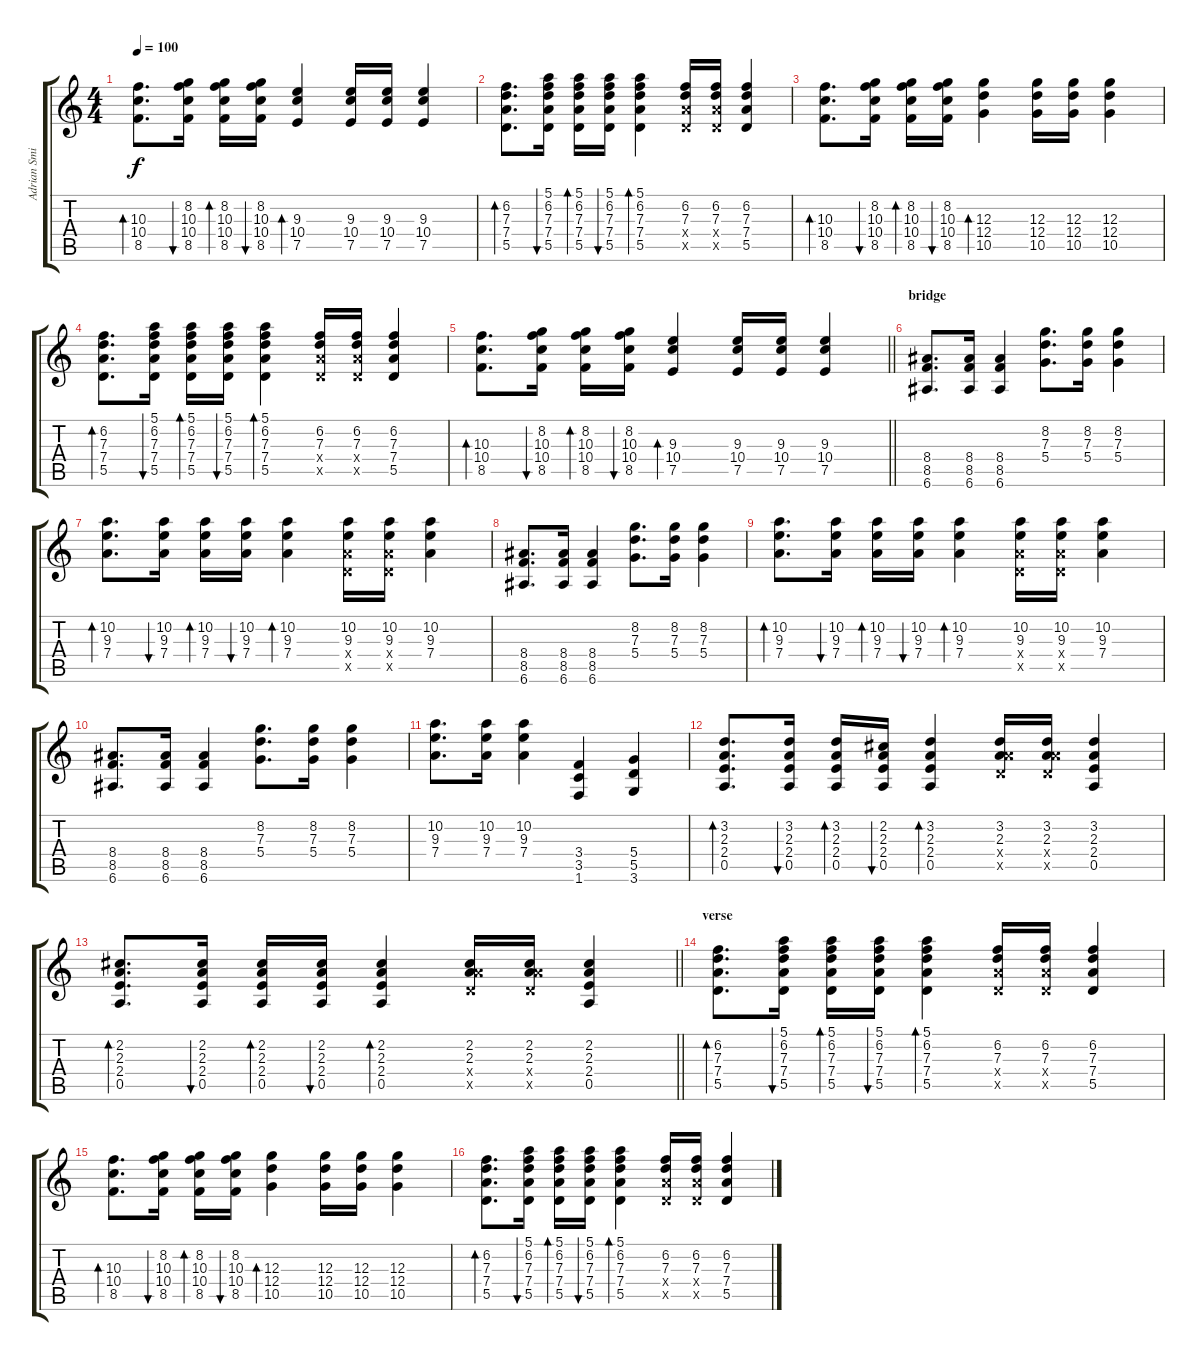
\track ("Adrian Smith" "Adrian Smi") {instrument distortionguitar}
\staff {score tabs}
\tuning (E4 B3 G3 D3 A2 E2) {hide}
\ts (4 4)
\tempo 100
\clef g2
\ks c
(10.3 10.4 8.5).8{d bd 60 dy f} (8.2 10.3 10.4 8.5).16{bu 60} (8.2 10.3 10.4 8.5).16{bd 60} (8.2 10.3 10.4 8.5).16{bu 60} (9.3 10.4 7.5).4{bd 60} (9.3 10.4 7.5).16 (9.3 10.4 7.5).16 (9.3 10.4 7.5).4 |
(6.2 7.3 7.4 5.5).8{d bd 60} (5.1 6.2 7.3 7.4 5.5).16{bu 60} (5.1 6.2 7.3 7.4 5.5).16{bd 60} (5.1 6.2 7.3 7.4 5.5).16{bu 60} (5.1 6.2 7.3 7.4 5.5).4{bd 60} (6.2 7.3 7.4{x} 5.5{x}).16 (6.2 7.3 7.4{x} 5.5{x}).16 (6.2 7.3 7.4 5.5).4 |
(10.3 10.4 8.5).8{d bd 60} (8.2 10.3 10.4 8.5).16{bu 60} (8.2 10.3 10.4 8.5).16{bd 60} (8.2 10.3 10.4 8.5).16{bu 60} (12.3 12.4 10.5).4{bd 60} (12.3 12.4 10.5).16 (12.3 12.4 10.5).16 (12.3 12.4 10.5).4 |
(6.2 7.3 7.4 5.5).8{d bd 60} (5.1 6.2 7.3 7.4 5.5).16{bu 60} (5.1 6.2 7.3 7.4 5.5).16{bd 60} (5.1 6.2 7.3 7.4 5.5).16{bu 60} (5.1 6.2 7.3 7.4 5.5).4{bd 60} (6.2 7.3 7.4{x} 5.5{x}).16 (6.2 7.3 7.4{x} 5.5{x}).16 (6.2 7.3 7.4 5.5).4 |
\barLineRight lightlight
(10.3 10.4 8.5).8{d bd 60} (8.2 10.3 10.4 8.5).16{bu 60} (8.2 10.3 10.4 8.5).16{bd 60} (8.2 10.3 10.4 8.5).16{bu 60} (9.3 10.4 7.5).4{bd 60} (9.3 10.4 7.5).16 (9.3 10.4 7.5).16 (9.3 10.4 7.5).4 |
\section ("" "bridge")
(8.4 8.5 6.6).8{d} (8.4 8.5 6.6).16 (8.4 8.5 6.6).4 (8.2 7.3 5.4).8{d} (8.2 7.3 5.4).16 (8.2 7.3 5.4).4 |
(10.2 9.3 7.4).8{d bd 60} (10.2 9.3 7.4).16{bu 60} (10.2 9.3 7.4).16{bd 60} (10.2 9.3 7.4).16{bu 60} (10.2 9.3 7.4).4{bd 60} (10.2 9.3 7.4{x} 5.5{x}).16 (10.2 9.3 7.4{x} 5.5{x}).16 (10.2 9.3 7.4).4 |
(8.4 8.5 6.6).8{d} (8.4 8.5 6.6).16 (8.4 8.5 6.6).4 (8.2 7.3 5.4).8{d} (8.2 7.3 5.4).16 (8.2 7.3 5.4).4 |
(10.2 9.3 7.4).8{d bd 60} (10.2 9.3 7.4).16{bu 60} (10.2 9.3 7.4).16{bd 60} (10.2 9.3 7.4).16{bu 60} (10.2 9.3 7.4).4{bd 60} (10.2 9.3 7.4{x} 5.5{x}).16 (10.2 9.3 7.4{x} 5.5{x}).16 (10.2 9.3 7.4).4 |
(8.4 8.5 6.6).8{d} (8.4 8.5 6.6).16 (8.4 8.5 6.6).4 (8.2 7.3 5.4).8{d} (8.2 7.3 5.4).16 (8.2 7.3 5.4).4 |
(10.2 9.3 7.4).8{d} (10.2 9.3 7.4).16 (10.2 9.3 7.4).4 (3.4 3.5 1.6).4 (5.4 5.5 3.6).4 |
(3.2 2.3 2.4 0.5).8{d bd 60} (3.2 2.3 2.4 0.5).16{bu 60} (3.2 2.3 2.4 0.5).16{bd 60} (2.2 2.3 2.4 0.5).16{bu 60} (3.2 2.3 2.4 0.5).4{bd 60} (3.2 2.3 7.4{x} 5.5{x}).16 (3.2 2.3 7.4{x} 5.5{x}).16 (3.2 2.3 2.4 0.5).4 |
\barLineRight lightlight
(2.2 2.3 2.4 0.5).8{d bd 60} (2.2 2.3 2.4 0.5).16{bu 60} (2.2 2.3 2.4 0.5).16{bd 60} (2.2 2.3 2.4 0.5).16{bu 60} (2.2 2.3 2.4 0.5).4{bd 60} (2.2 2.3 7.4{x} 5.5{x}).16 (2.2 2.3 7.4{x} 5.5{x}).16 (2.2 2.3 2.4 0.5).4 |
\section ("" "verse")
(6.2 7.3 7.4 5.5).8{d bd 60} (5.1 6.2 7.3 7.4 5.5).16{bu 60} (5.1 6.2 7.3 7.4 5.5).16{bd 60} (5.1 6.2 7.3 7.4 5.5).16{bu 60} (5.1 6.2 7.3 7.4 5.5).4{bd 60} (6.2 7.3 7.4{x} 5.5{x}).16 (6.2 7.3 7.4{x} 5.5{x}).16 (6.2 7.3 7.4 5.5).4 |
(10.3 10.4 8.5).8{d bd 60} (8.2 10.3 10.4 8.5).16{bu 60} (8.2 10.3 10.4 8.5).16{bd 60} (8.2 10.3 10.4 8.5).16{bu 60} (12.3 12.4 10.5).4{bd 60} (12.3 12.4 10.5).16 (12.3 12.4 10.5).16 (12.3 12.4 10.5).4 |
(6.2 7.3 7.4 5.5).8{d bd 60} (5.1 6.2 7.3 7.4 5.5).16{bu 60} (5.1 6.2 7.3 7.4 5.5).16{bd 60} (5.1 6.2 7.3 7.4 5.5).16{bu 60} (5.1 6.2 7.3 7.4 5.5).4{bd 60} (6.2 7.3 7.4{x} 5.5{x}).16 (6.2 7.3 7.4{x} 5.5{x}).16 (6.2 7.3 7.4 5.5).4
